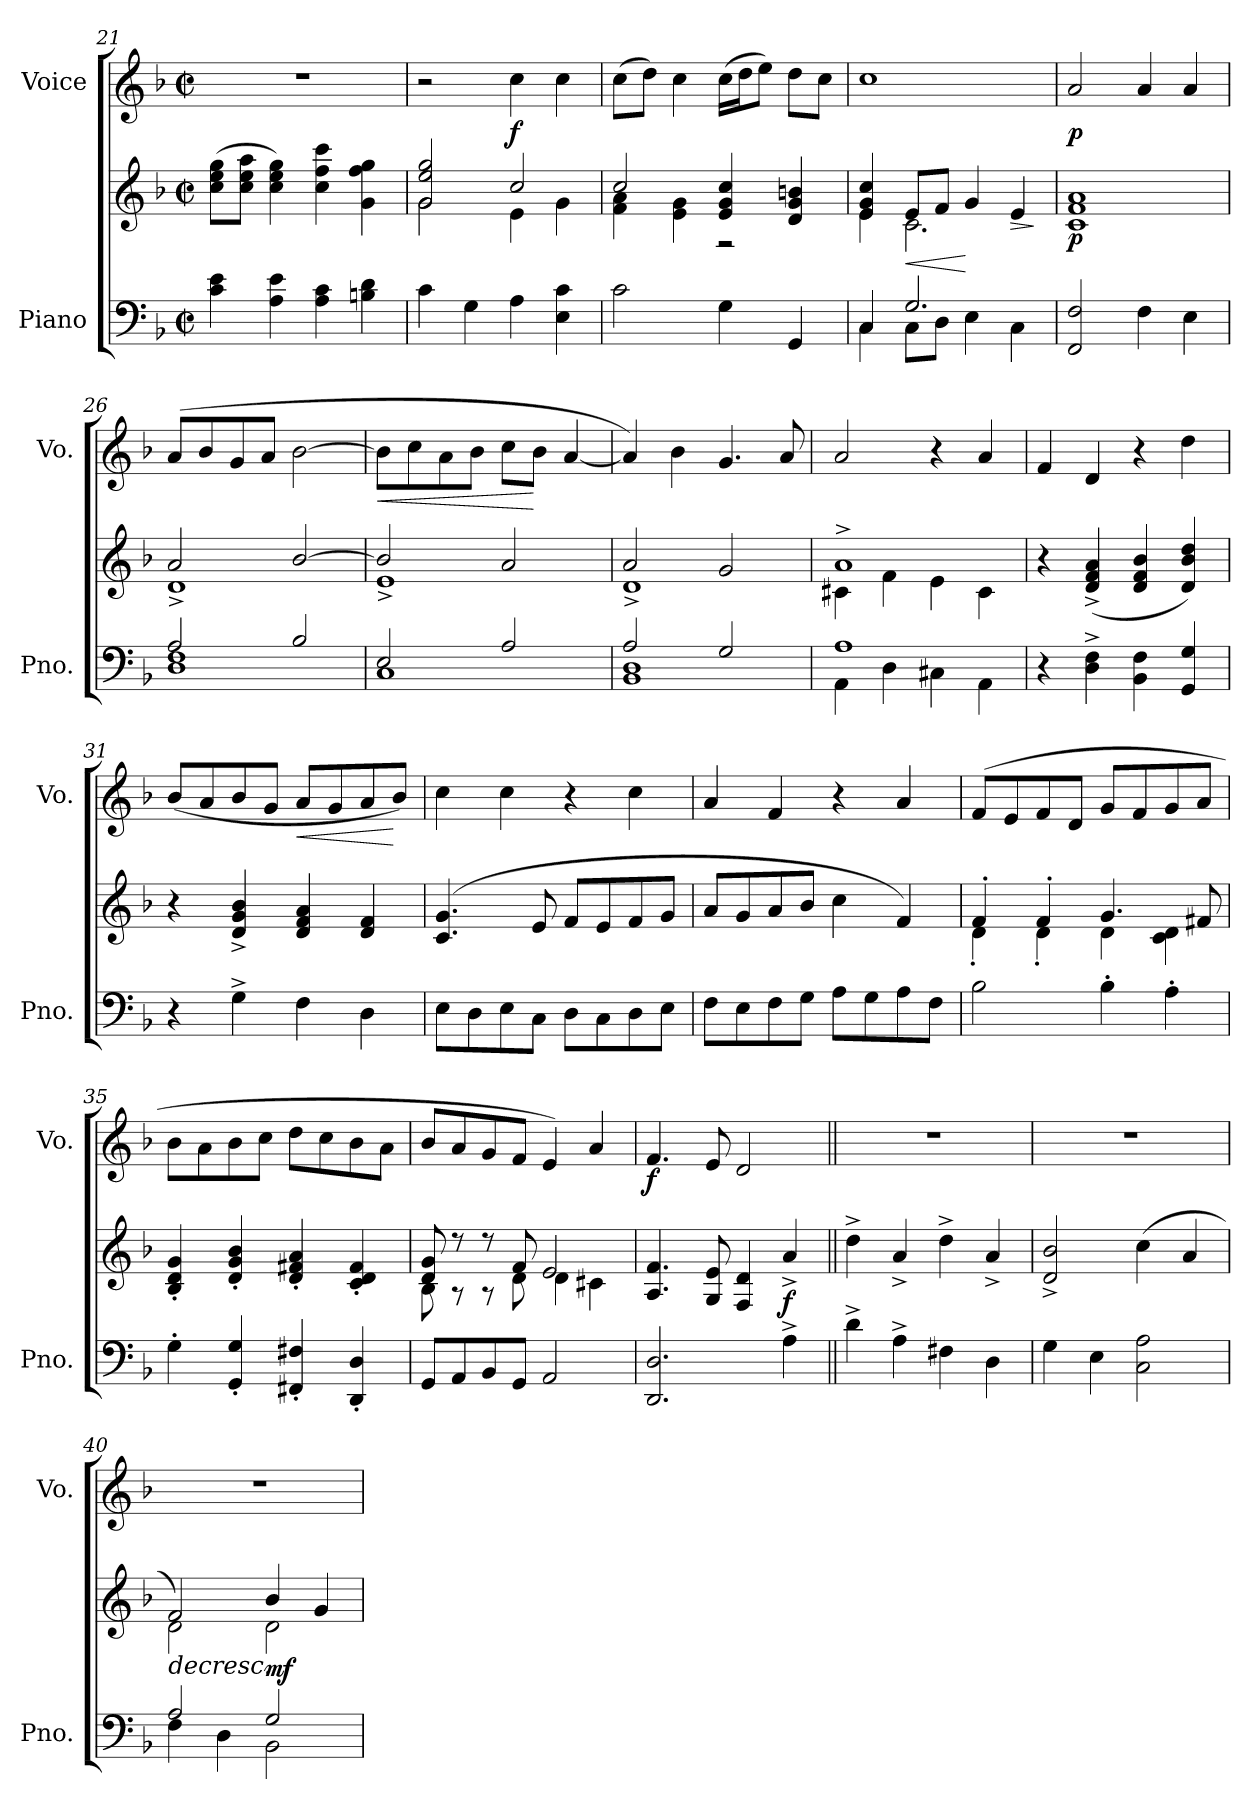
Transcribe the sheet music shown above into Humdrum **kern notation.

**kern	**kern	**dynam	**kern	**dynam
*part2	*part2	*part2	*part1	*part1
*staff3	*staff2	*staff2/3	*staff1	*staff1
*I"Piano	*	*	*I"Voice	*
*I'Pno.	*	*	*I'Vo.	*
!!LO:PB:g=z
*clefF4	*clefG2	*	*clefG2	*
*k[b-]	*k[b-]	*	*k[b-]	*
*F:	*F:	*	*F:	*
*M2/2	*M2/2	*	*M2/2	*
*met(c|)	*met(c|)	*	*met(c|)	*
=21	=21	=21	=21	=21
4c\ 4e\	(8cc\ 8ee\ 8gg\L	.	1r	.
.	8cc\ 8ee\ 8aa\J	.	.	.
4A\ 4e\	4cc\ 4ee\ 4gg\)	.	.	.
4A\ 4c\	4cc\ 4ff\ 4ccc\	.	.	.
4Bn\ 4d\	4g\ 4ff\ 4gg\	.	.	.
=22	=22	=22	=22	=22
*	*^	*	*	*
4c\	2g/ 2ee/ 2gg/	2g\	.	2r	.
4G\	.	.	.	.	.
!	!	!	!	!	!LO:DY:b
4A\	2cc/	4e\	.	4cc\	f
4E\ 4c\	.	4g\	.	4cc\	.
=23	=23	=23	=23	=23	=23
2c\	2cc/	4f\ 4a\	.	(8cc\L	.
.	.	.	.	8dd\J)	.
.	.	4e\ 4g\	.	4cc\	.
4G\	4e/ 4g/ 4cc/	2r	.	(16cc\LL	.
.	.	.	.	16dd\J	.
.	.	.	.	8ee\J)	.
4GG/	4d/ 4g/ 4bn/	.	.	8dd\L	.
.	.	.	.	8cc\J	.
=24	=24	=24	=24	=24	=24
*^	*	*	*	*	*
4C/	4C\	4e/ 4g/ 4cc/	4e\	.	1cc	.
!	!	!	!	!LO:HP:b	!	!
2.G/	8C\L	8e/L	2.c\	<	.	.
.	8D\J	8f/J	.	.	.	.
.	4E\	4g/	.	[	.	.
!	!	!	!	!LO:HP:b	!	!
.	4C\	4e/	.	>	.	.
*v	*v	*	*	*	*	*
*	*v	*v	*	*	*
.	.	]	.	.
=25	=25	=25	=25	=25
!	!	!LO:DY:b	!	!LO:DY:b
2FF/ 2F/	1c 1f 1a	p	2a/	p
4F\	.	.	4a/	.
4E\	.	.	4a/	.
=26	=26	=26	=26	=26
*^	*^	*	*	*
2A/	1D 1F	2a/	1d^	.	(8a/L	.
.	.	.	.	.	8b-/	.
.	.	.	.	.	8g/	.
.	.	.	.	.	8a/J	.
2B-/	.	[2b-/	.	.	[2b-\	.
!!LO:LB:g=z
=27	=27	=27	=27	=27	=27	=27
!	!	!	!	!	!	!LO:HP:b
2E/	1C	2b-/]	1e^	.	8b-\L]	<
.	.	.	.	.	8cc\	.
.	.	.	.	.	8a\	.
.	.	.	.	.	8b-\J	.
2A/	.	2a/	.	.	8cc\L	.
.	.	.	.	.	8b-\J	[
.	.	.	.	.	[4a/	.
=28	=28	=28	=28	=28	=28	=28
2A/	1BB- 1D	2a/	1d^	.	4a/])	.
.	.	.	.	.	4b-\	.
2G/	.	2g/	.	.	4.g/	.
.	.	.	.	.	8a/	.
=29	=29	=29	=29	=29	=29	=29
1A	4AA\	1a^	4c#X\	.	2a/	.
.	4D\	.	4f\	.	.	.
.	4C#X\	.	4e\	.	4r	.
.	4AA\	.	4c#\	.	4a/	.
*v	*v	*	*	*	*	*
*	*v	*v	*	*	*
=30	=30	=30	=30	=30
4r	4r	.	4f/	.
4D\^ 4F\^	(4d/^ 4f/^ 4a/^	.	4d/	.
4BB-\ 4F\	4d/ 4f/ 4b-/	.	4r	.
4GG/ 4G/	4d/ 4b-/ 4dd/)	.	4dd\	.
=31	=31	=31	=31	=31
4r	4r	.	(8b-/L	.
.	.	.	8a/	.
4G^\	4d/^ 4g/^ 4b-/^	.	8b-/	.
.	.	.	8g/J	.
!	!	!	!	!LO:HP:b
4F\	4d/ 4f/ 4a/	.	8a/L	<
.	.	.	8g/	.
4D\	4d/ 4f/	.	8a/	.
.	.	.	8b-/J)	[
=32	=32	=32	=32	=32
8E\L	(4.c/ 4.g/	.	4cc\	.
8D\	.	.	.	.
8E\	.	.	4cc\	.
8C\J	8e/	.	.	.
8D\L	8f/L	.	4r	.
8C\	8e/	.	.	.
8D\	8f/	.	4cc\	.
8E\J	8g/J	.	.	.
!!LO:LB:g=z
=33	=33	=33	=33	=33
8F\L	8a/L	.	4a/	.
8E\	8g/	.	.	.
8F\	8a/	.	4f/	.
8G\J	8b-/J	.	.	.
8A\L	4cc\	.	4r	.
8G\	.	.	.	.
8A\	4f/)	.	4a/	.
8F\J	.	.	.	.
=34	=34	=34	=34	=34
*	*^	*	*	*
2B-\	4f'/	4d'\	.	(8f/L	.
.	.	.	.	8e/	.
.	4f'/	4d'\	.	8f/	.
.	.	.	.	8d/J	.
4B-'\	4.g/	4d\	.	8g/L	.
.	.	.	.	8f/	.
4A'\	.	4c\ 4d\	.	8g/	.
.	8f#X/	.	.	8a/J	.
*	*v	*v	*	*	*
=35	=35	=35	=35	=35
4G'\	4B-/' 4d/' 4g/'	.	8b-\L	.
.	.	.	8a\	.
4GG/' 4G/'	4d/' 4g/' 4b-/'	.	8b-\	.
.	.	.	8cc\J	.
4FF#X/' 4F#X/'	4d/' 4f#X/' 4a/'	.	8dd\L	.
.	.	.	8cc\	.
4DD/' 4D/'	4c/' 4d/' 4f#/'	.	8b-\	.
.	.	.	8a\J	.
=36	=36	=36	=36	=36
*	*^	*	*	*
8GG/L	8d/ 8g/	8B-\	.	8b-/L	.
8AA/	8r	8r	.	8a/	.
8BB-/	8r	8r	.	8g/	.
8GG/J	8f/	8d\	.	8f/J	.
2AA/	2e/	4d\	.	4e/)	.
.	.	4c#X\	.	4a/	.
=37	=37	=37	=37	=37	=37
!	!	!	!	!	!LO:DY:b
*	*v	*v	*	*	*
2.DD/ 2.D/	4.A/ 4.f/	.	4.f/	f
.	8G/ 8e/	.	8e/	.
.	4F/ 4d/	.	2d/	.
!	!	!LO:DY:b	!	!
4A^\	4a^/	f	.	.
!!LO:LB:g=z
=38||	=38||	=38||	=38||	=38||
4d^\	4dd^\	.	1r	.
4A^\	4a^/	.	.	.
4F#X\	4dd^\	.	.	.
4D\	4a^/	.	.	.
=39	=39	=39	=39	=39
4G\	2d/^ 2b-/^	.	1r	.
4E\	.	.	.	.
2C\ 2A\	(4cc\	.	.	.
.	4a/	.	.	.
=40	=40	=40	=40	=40
*^	*	*	*	*
!	!	!	!LO:HP:b	!	!
*	*	*^	*	*	*
2A/	4F\	2f/)	2d\	>	1r	.
.	4D\	.	.	.	.	.
!	!	!	!	!LO:DY:b	!	!
2G/	2BB-\	4b-/	2d\	mf	.	.
.	.	4g/	.	.	.	.
*v	*v	*	*	*	*	*
*	*v	*v	*	*	*
.	.	]	.	.
=	=	=	=	=
*-	*-	*-	*-	*-
